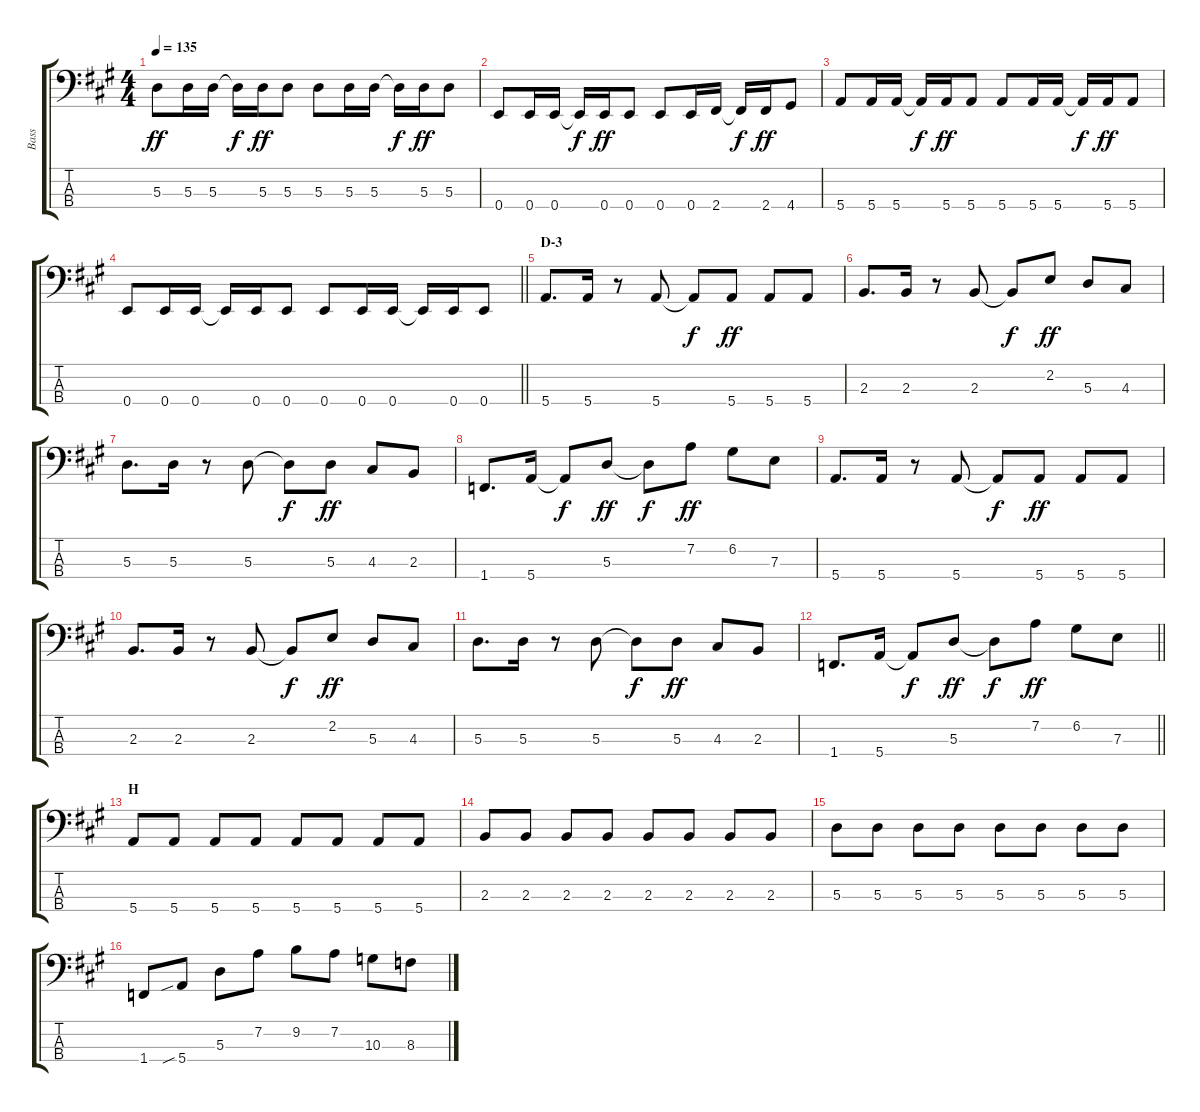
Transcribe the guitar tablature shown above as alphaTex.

\track ("Bass" "Bass") {instrument electricbasspick}
\staff {score tabs}
\tuning (G2 D2 A1 E1) {hide}
\ts (4 4)
\tempo 135
\clef f4
\ks a
5.3.8{dy ff} 5.3.16 5.3.16 5.3{t}.16{dy f} 5.3.16{dy ff} 5.3.8 5.3.8 5.3.16 5.3.16 5.3{t}.16{dy f} 5.3.16{dy ff} 5.3.8 |
0.4.8 0.4.16 0.4.16 0.4{t}.16{dy f} 0.4.16{dy ff} 0.4.8 0.4.8 0.4.16 2.4.16 2.4{t}.16{dy f} 2.4.16{dy ff} 4.4.8 |
5.4.8 5.4.16 5.4.16 5.4{t}.16{dy f} 5.4.16{dy ff} 5.4.8 5.4.8 5.4.16 5.4.16 5.4{t}.16{dy f} 5.4.16{dy ff} 5.4.8 |
\barLineRight lightlight
0.4.8 0.4.16 0.4.16 0.4{t}.16 0.4.16 0.4.8 0.4.8 0.4.16 0.4.16 0.4{t}.16 0.4.16 0.4.8 |
\section ("" "D-3")
5.4.8{d} 5.4.16 r.8 5.4.8 5.4{t}.8{dy f} 5.4.8{dy ff} 5.4.8 5.4.8 |
2.3.8{d} 2.3.16 r.8 2.3.8 2.3{t}.8{dy f} 2.2.8{dy ff} 5.3.8 4.3.8 |
5.3.8{d} 5.3.16 r.8 5.3.8 5.3{t}.8{dy f} 5.3.8{dy ff} 4.3.8 2.3.8 |
1.4.8{d} 5.4.16 5.4{t}.8{dy f} 5.3.8{dy ff} 5.3{t}.8{dy f} 7.2.8{dy ff} 6.2.8 7.3.8 |
5.4.8{d} 5.4.16 r.8 5.4.8 5.4{t}.8{dy f} 5.4.8{dy ff} 5.4.8 5.4.8 |
2.3.8{d} 2.3.16 r.8 2.3.8 2.3{t}.8{dy f} 2.2.8{dy ff} 5.3.8 4.3.8 |
5.3.8{d} 5.3.16 r.8 5.3.8 5.3{t}.8{dy f} 5.3.8{dy ff} 4.3.8 2.3.8 |
\barLineRight lightlight
1.4.8{d} 5.4.16 5.4{t}.8{dy f} 5.3.8{dy ff} 5.3{t}.8{dy f} 7.2.8{dy ff} 6.2.8 7.3.8 |
\section ("" "H")
5.4.8 5.4.8 5.4.8 5.4.8 5.4.8 5.4.8 5.4.8 5.4.8 |
2.3.8 2.3.8 2.3.8 2.3.8 2.3.8 2.3.8 2.3.8 2.3.8 |
5.3.8 5.3.8 5.3.8 5.3.8 5.3.8 5.3.8 5.3.8 5.3.8 |
1.4.8 5.4{sib}.8 5.3.8 7.2.8 9.2.8 7.2.8 10.3.8 8.3.8
